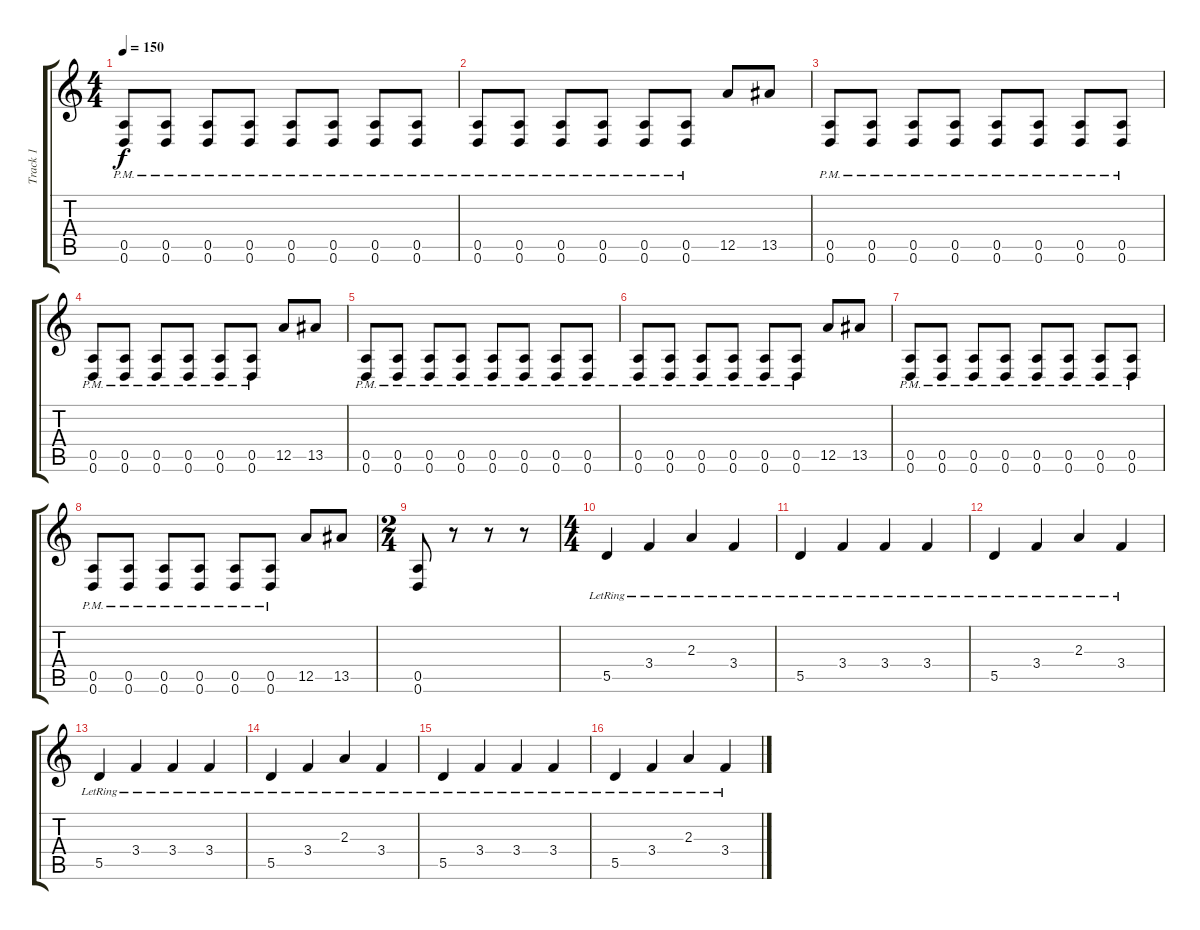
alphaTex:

\track ("Track 1" "Track 1") {instrument distortionguitar}
\staff {score tabs}
\tuning (E4 B3 G3 D3 A2 D2) {hide}
\ts (4 4)
\tempo 150
\clef g2
\ks c
(0.5{pm} 0.6{pm}).8{dy f} (0.5{pm} 0.6{pm}).8 (0.5{pm} 0.6{pm}).8 (0.5{pm} 0.6{pm}).8 (0.5{pm} 0.6{pm}).8 (0.5{pm} 0.6{pm}).8 (0.5{pm} 0.6{pm}).8 (0.5{pm} 0.6{pm}).8 |
(0.5{pm} 0.6{pm}).8 (0.5{pm} 0.6{pm}).8 (0.5{pm} 0.6{pm}).8 (0.5{pm} 0.6{pm}).8 (0.5{pm} 0.6{pm}).8 (0.5{pm} 0.6{pm}).8 12.5.8 13.5.8 |
(0.5{pm} 0.6{pm}).8 (0.5{pm} 0.6{pm}).8 (0.5{pm} 0.6{pm}).8 (0.5{pm} 0.6{pm}).8 (0.5{pm} 0.6{pm}).8 (0.5{pm} 0.6{pm}).8 (0.5{pm} 0.6{pm}).8 (0.5{pm} 0.6{pm}).8 |
(0.5{pm} 0.6{pm}).8 (0.5{pm} 0.6{pm}).8 (0.5{pm} 0.6{pm}).8 (0.5{pm} 0.6{pm}).8 (0.5{pm} 0.6{pm}).8 (0.5{pm} 0.6{pm}).8 12.5.8 13.5.8 |
(0.5{pm} 0.6{pm}).8 (0.5{pm} 0.6{pm}).8 (0.5{pm} 0.6{pm}).8 (0.5{pm} 0.6{pm}).8 (0.5{pm} 0.6{pm}).8 (0.5{pm} 0.6{pm}).8 (0.5{pm} 0.6{pm}).8 (0.5{pm} 0.6{pm}).8 |
(0.5{pm} 0.6{pm}).8 (0.5{pm} 0.6{pm}).8 (0.5{pm} 0.6{pm}).8 (0.5{pm} 0.6{pm}).8 (0.5{pm} 0.6{pm}).8 (0.5{pm} 0.6{pm}).8 12.5.8 13.5.8 |
(0.5{pm} 0.6{pm}).8 (0.5{pm} 0.6{pm}).8 (0.5{pm} 0.6{pm}).8 (0.5{pm} 0.6{pm}).8 (0.5{pm} 0.6{pm}).8 (0.5{pm} 0.6{pm}).8 (0.5{pm} 0.6{pm}).8 (0.5{pm} 0.6{pm}).8 |
(0.5{pm} 0.6{pm}).8 (0.5{pm} 0.6{pm}).8 (0.5{pm} 0.6{pm}).8 (0.5{pm} 0.6{pm}).8 (0.5{pm} 0.6{pm}).8 (0.5{pm} 0.6{pm}).8 12.5.8 13.5.8 |
\ts (2 4)
(0.5 0.6).8 r.8 r.8 r.8 |
\ts (4 4)
5.5{lr}.4{instrument electricguitarjazz} 3.4{lr}.4 2.3{lr}.4 3.4{lr}.4 |
5.5{lr}.4 3.4{lr}.4 3.4{lr}.4 3.4{lr}.4 |
5.5{lr}.4 3.4{lr}.4 2.3{lr}.4 3.4{lr}.4 |
5.5{lr}.4 3.4{lr}.4 3.4{lr}.4 3.4{lr}.4 |
5.5{lr}.4 3.4{lr}.4 2.3{lr}.4 3.4{lr}.4 |
5.5{lr}.4 3.4{lr}.4 3.4{lr}.4 3.4{lr}.4 |
5.5{lr}.4 3.4{lr}.4 2.3{lr}.4 3.4{lr}.4
